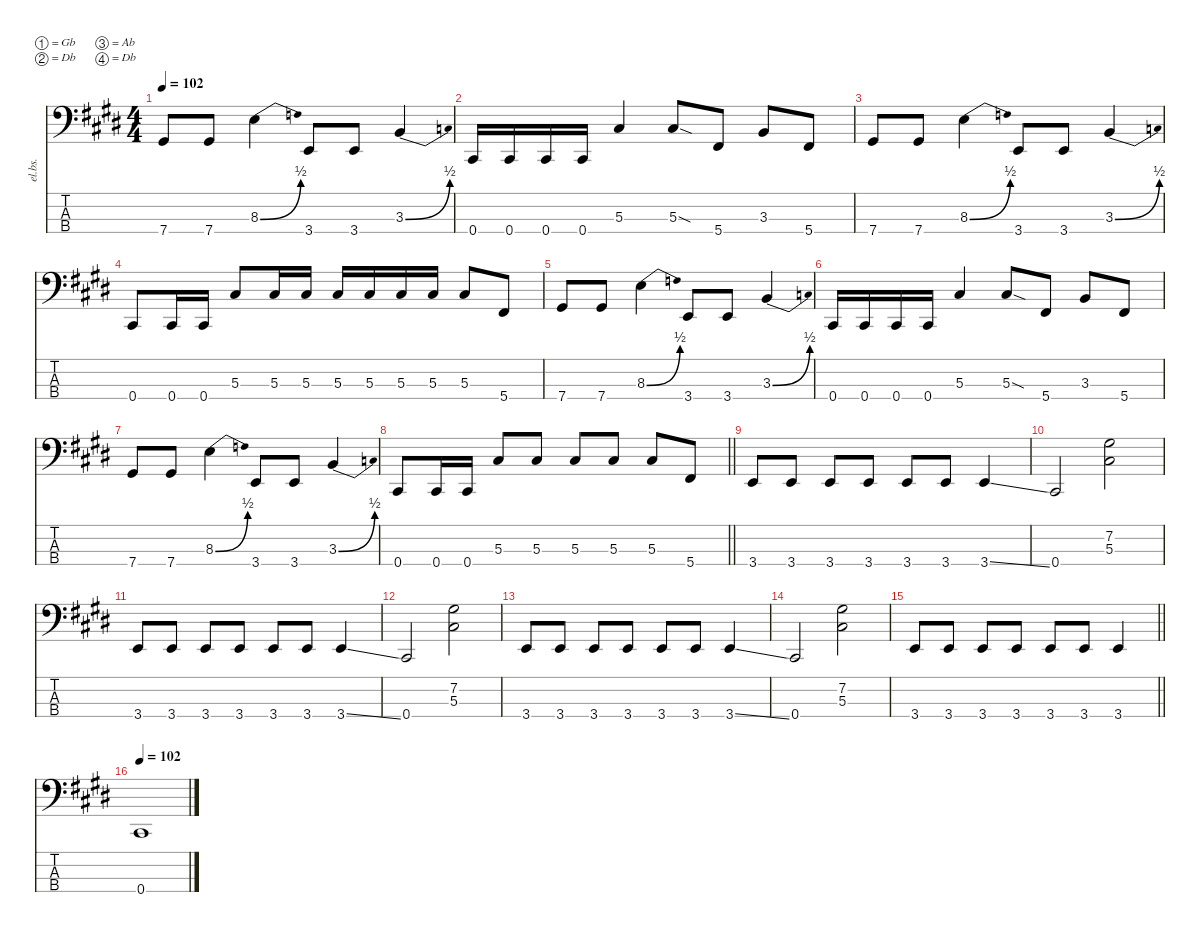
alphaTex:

\defaultSystemsLayout 4
\hideDynamics
\bracketExtendMode nobrackets
\otherSystemsTrackNameOrientation horizontal
\track ("Bass" "el.bs.") {instrument electricbasspick}
\staff {score tabs}
\tuning (Gb2 Db2 Ab1 Db1)
\ts (4 4)
\tempo 102
\clef f4
\ks c#minor
7.4{acc #}.8{dy f beam Up} 7.4{acc #}.8{beam Up} 8.3{be (bend 0 0 30 2) acc forcenatural}.4{beam Down} 3.4{acc forcenatural}.8{beam Up} 3.4{acc forcenatural}.8{beam Up} 3.3{be (bend 0 0 4.999999799999999 2) acc forcenatural}.4{beam Up} |
0.4{acc #}.16{beam Up} 0.4{acc #}.16{beam Up} 0.4{acc #}.16{beam Up} 0.4{acc #}.16{beam Up} 5.3{acc #}.4{beam Up} 5.3{sod acc #}.8{beam Up} 5.4{acc #}.8{beam Up} 3.3{acc forcenatural}.8{beam Up} 5.4{acc #}.8{beam Up} |
7.4{acc #}.8{beam Up} 7.4{acc #}.8{beam Up} 8.3{be (bend 0 0 30 2) acc forcenatural}.4{beam Down} 3.4{acc forcenatural}.8{beam Up} 3.4{acc forcenatural}.8{beam Up} 3.3{be (bend 0 0 4.999999799999999 2) acc forcenatural}.4{beam Up} |
0.4{acc #}.8{beam Up} 0.4{acc #}.16{beam Up} 0.4{acc #}.16{beam Up} 5.3{acc #}.8{beam Up} 5.3{acc #}.16{beam Up} 5.3{acc #}.16{beam Up} 5.3{acc #}.16{beam Up} 5.3{acc #}.16{beam Up} 5.3{acc #}.16{beam Up} 5.3{acc #}.16{beam Up} 5.3{acc #}.8{beam Up} 5.4{acc #}.8{beam Up} |
7.4{acc #}.8{beam Up} 7.4{acc #}.8{beam Up} 8.3{be (bend 0 0 30 2) acc forcenatural}.4{beam Down} 3.4{acc forcenatural}.8{beam Up} 3.4{acc forcenatural}.8{beam Up} 3.3{be (bend 0 0 4.999999799999999 2) acc forcenatural}.4{beam Up} |
0.4{acc #}.16{beam Up} 0.4{acc #}.16{beam Up} 0.4{acc #}.16{beam Up} 0.4{acc #}.16{beam Up} 5.3{acc #}.4{beam Up} 5.3{sod acc #}.8{beam Up} 5.4{acc #}.8{beam Up} 3.3{acc forcenatural}.8{beam Up} 5.4{acc #}.8{beam Up} |
7.4{acc #}.8{beam Up} 7.4{acc #}.8{beam Up} 8.3{be (bend 0 0 30 2) acc forcenatural}.4{beam Down} 3.4{acc forcenatural}.8{beam Up} 3.4{acc forcenatural}.8{beam Up} 3.3{be (bend 0 0 4.999999799999999 2) acc forcenatural}.4{beam Up} |
\barLineRight lightlight
0.4{acc #}.8{beam Up} 0.4{acc #}.16{beam Up} 0.4{acc #}.16{beam Up} 5.3{acc #}.8{beam Up} 5.3{acc #}.8{beam Up} 5.3{acc #}.8{beam Up} 5.3{acc #}.8{beam Up} 5.3{acc #}.8{beam Up} 5.4{acc #}.8{beam Up} |
3.4{acc forcenatural}.8{beam Up} 3.4{acc forcenatural}.8{beam Up} 3.4{acc forcenatural}.8{beam Up} 3.4{acc forcenatural}.8{beam Up} 3.4{acc forcenatural}.8{beam Up} 3.4{acc forcenatural}.8{beam Up} 3.4{ss acc forcenatural}.4{beam Up} |
0.4{acc #}.2{beam Up} (7.2{acc #} 5.3{acc #}).2{beam Down} |
3.4{acc forcenatural}.8{beam Up} 3.4{acc forcenatural}.8{beam Up} 3.4{acc forcenatural}.8{beam Up} 3.4{acc forcenatural}.8{beam Up} 3.4{acc forcenatural}.8{beam Up} 3.4{acc forcenatural}.8{beam Up} 3.4{ss acc forcenatural}.4{beam Up} |
0.4{acc #}.2{beam Up} (7.2{acc #} 5.3{acc #}).2{beam Down} |
3.4{acc forcenatural}.8{beam Up} 3.4{acc forcenatural}.8{beam Up} 3.4{acc forcenatural}.8{beam Up} 3.4{acc forcenatural}.8{beam Up} 3.4{acc forcenatural}.8{beam Up} 3.4{acc forcenatural}.8{beam Up} 3.4{ss acc forcenatural}.4{beam Up} |
0.4{acc #}.2{beam Up} (7.2{acc #} 5.3{acc #}).2{beam Down} |
\barLineRight lightlight
3.4{acc forcenatural}.8{beam Up} 3.4{acc forcenatural}.8{beam Up} 3.4{acc forcenatural}.8{beam Up} 3.4{acc forcenatural}.8{beam Up} 3.4{acc forcenatural}.8{beam Up} 3.4{acc forcenatural}.8{beam Up} 3.4{acc forcenatural}.4{beam Up} |
\tempo 102
0.4{acc #}.1{beam Up}
